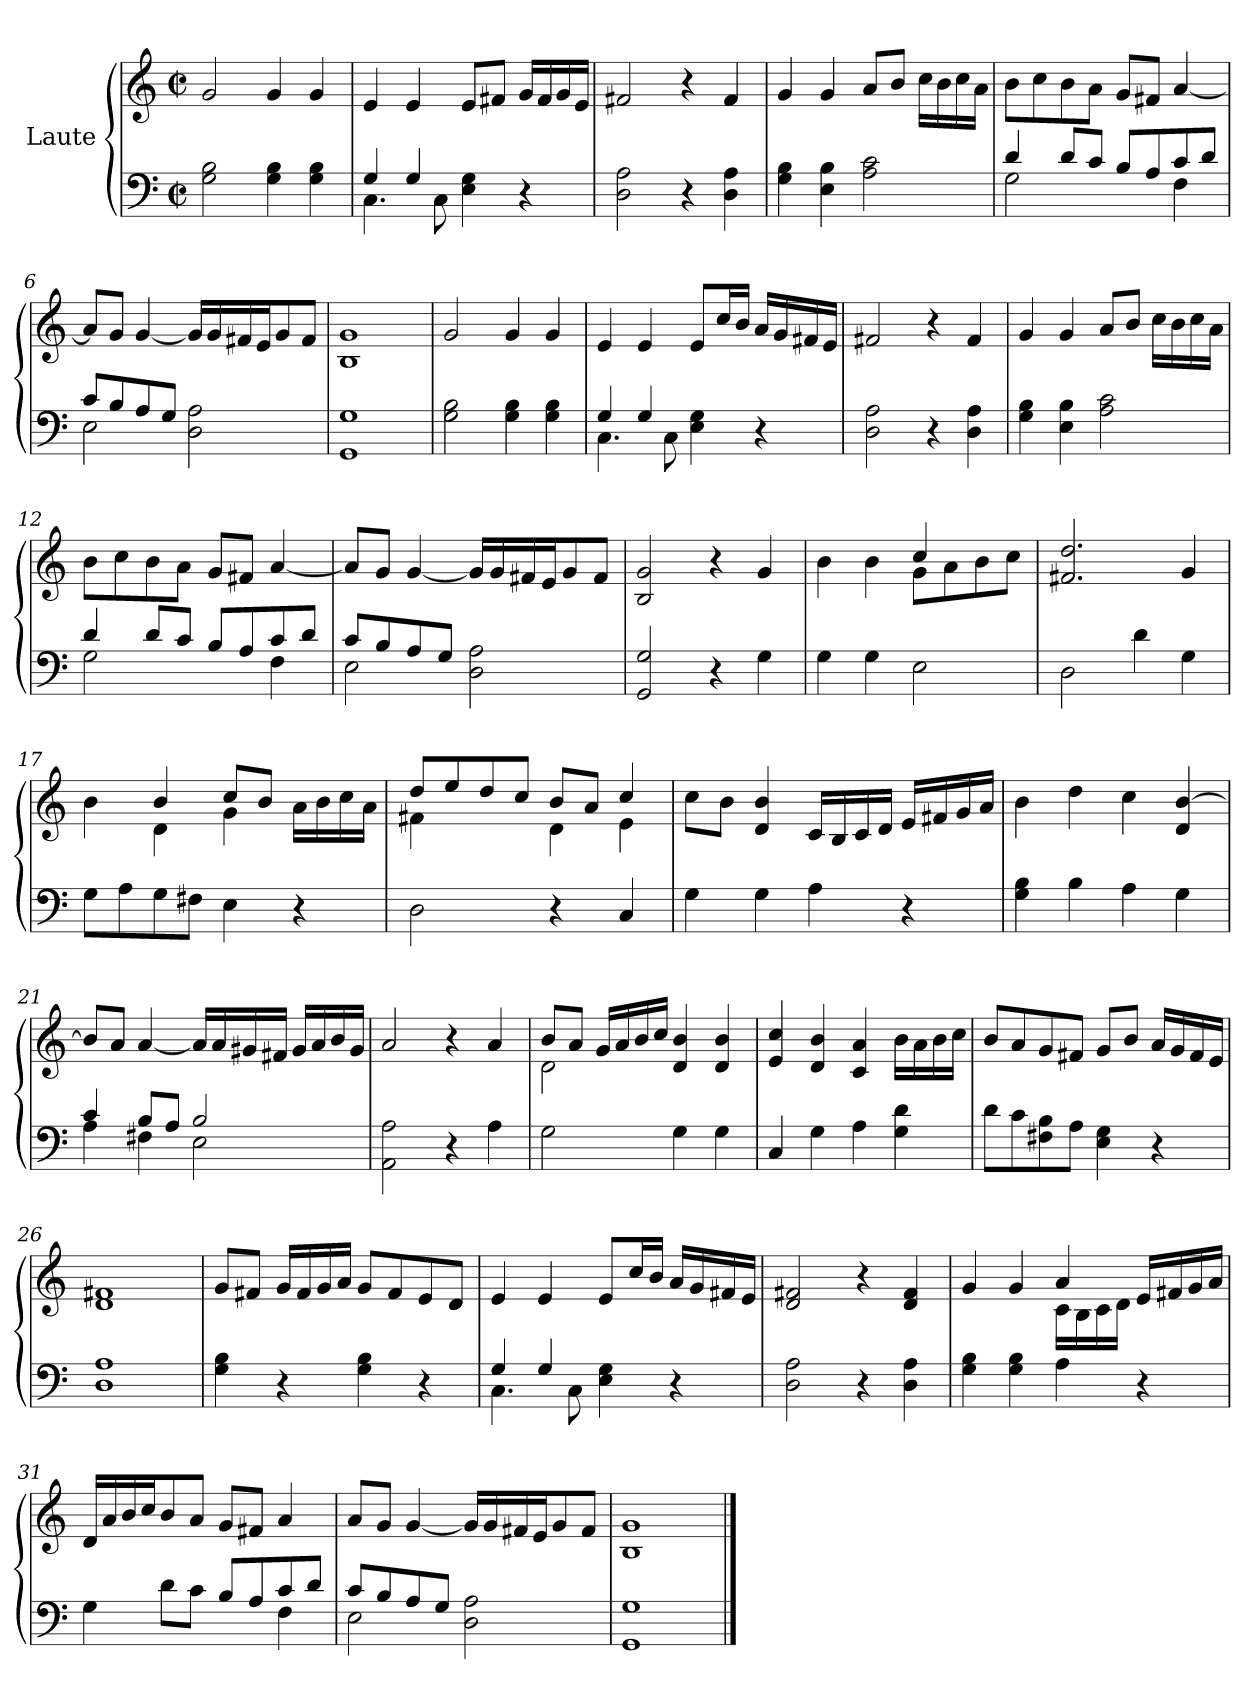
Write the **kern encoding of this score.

**kern	**kern
*part1	*part1
*staff2	*staff1
*I"Laute	*
*clefF4	*clefG2
*k[]	*k[]
*M2/2	*M2/2
*met(c|)	*met(c|)
=1	=1
2G\ 2B\	2g/
4G\ 4B\	4g/
4G\ 4B\	4g/
=2	=2
*^	*
4G/	4.C\	4e/
4G/	.	4e/
.	8C\	.
4E\ 4G\	2ryy	8e/L
.	.	8f#X/J
4r	.	16g/LL
.	.	16f#/
.	.	16g/
.	.	16e/JJ
*v	*v	*
=3	=3
2D\ 2A\	2f#X/
4r	4r
4D\ 4A\	4f#/
=4	=4
4G\ 4B\	4g/
4E\ 4B\	4g/
2A\ 2c\	8a/L
.	8b/J
.	16cc\LL
.	16b\
.	16cc\
.	16a\JJ
!!LO:LB:g=z
=5	=5
*^	*
4d/	2G\	8b\L
.	.	8cc\
8d/L	.	8b\
8c/J	.	8a\J
8B/L	4ryy	8g/L
8A/	.	8f#X/J
8c/	4F\	[4a/
8d/J	.	.
=6	=6	=6
8c/L	2E\	8a/L]
8B/	.	8g/J
8A/	.	[4g/
8G/J	.	.
2D\ 2A\	2ryy	16g/LL]
.	.	16g/
.	.	16f#X/
.	.	16e/J
.	.	8g/
.	.	8f#/J
*v	*v	*
=7	=7
1GG 1G	1B 1g
=8	=8
2G\ 2B\	2g/
4G\ 4B\	4g/
4G\ 4B\	4g/
=9	=9
*^	*
4G/	4.C\	4e/
4G/	.	4e/
.	8C\	.
4E\ 4G\	2ryy	8e/L
.	.	16cc/L
.	.	16b/JJ
4r	.	16a/LL
.	.	16g/
.	.	16f#X/
.	.	16e/JJ
*v	*v	*
=10	=10
2D\ 2A\	2f#X/
4r	4r
4D\ 4A\	4f#/
=11	=11
4G\ 4B\	4g/
4E\ 4B\	4g/
2A\ 2c\	8a/L
.	8b/J
.	16cc\LL
.	16b\
.	16cc\
.	16a\JJ
=12	=12
*^	*
4d/	2G\	8b\L
.	.	8cc\
8d/L	.	8b\
8c/J	.	8a\J
8B/L	4ryy	8g/L
8A/	.	8f#X/J
8c/	4F\	[4a/
8d/J	.	.
=13	=13	=13
8c/L	2E\	8a/L]
8B/	.	8g/J
8A/	.	[4g/
8G/J	.	.
2D\ 2A\	2ryy	16g/LL]
.	.	16g/
.	.	16f#X/
.	.	16e/J
.	.	8g/
.	.	8f#/J
*v	*v	*
!!LO:LB:g=z
=14	=14
2GG/ 2G/	2B/ 2g/
4r	4r
4G\	4g/
=15	=15
*	*^
4G\	4b\	2ryy
4G\	4b\	.
2E\	4cc/	8g\L
.	.	8a\
.	4ryy	8b\
.	.	8cc\J
*	*v	*v
=16	=16
2D\	2.f#X/ 2.dd/
4d\	.
4G\	4g/
=17	=17
*	*^
8G\L	4b\	4ryy
8A\	.	.
8G\	4b/	4d\
8F#X\J	.	.
4E\	8cc/L	4g\
.	8b/J	.
4r	16a\LL	4ryy
.	16b\	.
.	16cc\	.
.	16a\JJ	.
!!LO:LB:g=z	!!
=18	=18	=18
2D\	8dd/L	4f#X\
.	8ee/	.
.	8dd/	4ryy
.	8cc/J	.
4r	8b/L	4d\
.	8a/J	.
4C/	4cc/	4e\
*	*v	*v
=19	=19
4G\	8cc\L
.	8b\J
4G\	4d/ 4b/
4A\	16c/LL
.	16B/
.	16c/
.	16d/JJ
4r	16e/LL
.	16f#X/
.	16g/
.	16a/JJ
=20	=20
4G\ 4B\	4b\
4B\	4dd\
4A\	4cc\
4G\	4d/ [4b/
!!LO:LB:g=z
=21	=21
*^	*
4c/	4A\	8b/L]
.	.	8a/J
8B/L	4F#X\	[4a/
8A/J	.	.
2B/	2E\	16a/LL]
.	.	16a/
.	.	16g#X/
.	.	16f#X/JJ
.	.	16g#/LL
.	.	16a/
.	.	16b/
.	.	16g#/JJ
*v	*v	*
=22	=22
2AA\ 2A\	2a/
4r	4r
4A\	4a/
=23	=23
*	*^
2G\	8b/L	2d\
.	8a/J	.
.	16g/LL	.
.	16a/	.
.	16b/	.
.	16cc/JJ	.
4G\	4d/ 4b/	2ryy
4G\	4d/ 4b/	.
*	*v	*v
=24	=24
4C/	4e/ 4cc/
4G\	4d/ 4b/
4A\	4c/ 4a/
4G\ 4d\	16b\LL
.	16a\
.	16b\
.	16cc\JJ
!!LO:PB:g=z
=25	=25
8d\L	8b/L
8c\	8a/
8F#X\ 8B\	8g/
8A\J	8f#X/J
4E\ 4G\	8g/L
.	8b/J
4r	16a/LL
.	16g/
.	16f#/
.	16e/JJ
=26	=26
1D 1A	1d 1f#X
=27	=27
4G\ 4B\	8g/L
.	8f#X/J
4r	16g/LL
.	16f#/
.	16g/
.	16a/JJ
4G\ 4B\	8g/L
.	8f#/
4r	8e/
.	8d/J
=28	=28
*^	*
4G/	4.C\	4e/
4G/	.	4e/
.	8C\	.
4E\ 4G\	2ryy	8e/L
.	.	16cc/L
.	.	16b/JJ
4r	.	16a/LL
.	.	16g/
.	.	16f#X/
.	.	16e/JJ
*v	*v	*
!!LO:LB:g=z
=29	=29
2D\ 2A\	2d/ 2f#X/
4r	4r
4D\ 4A\	4d/ 4f#/
=30	=30
*	*^
4G\ 4B\	4g/	2ryy
4G\ 4B\	4g/	.
4A\	4a/	16c\LL
.	.	16B\
.	.	16c\
.	.	16d\JJ
4r	16e/LL	4ryy
.	16f#X/	.
.	16g/	.
.	16a/JJ	.
*	*v	*v
=31	=31
*^	*
4G\	2ryy	16d/LL
.	.	16a/
.	.	16b/
.	.	16cc/J
8d\L	.	8b/
8c\J	.	8a/J
8B/L	4ryy	8g/L
8A/	.	8f#X/J
8c/	4F\	4a/
8d/J	.	.
!!LO:LB:g=z
=32	=32	=32
8c/L	2E\	8a/L
8B/	.	8g/J
8A/	.	[4g/
8G/J	.	.
2D\ 2A\	2ryy	16g/LL]
.	.	16g/
.	.	16f#X/
.	.	16e/J
.	.	8g/
.	.	8f#/J
*v	*v	*
=33	=33
1GG 1G	1B 1g
==	==
*-	*-
